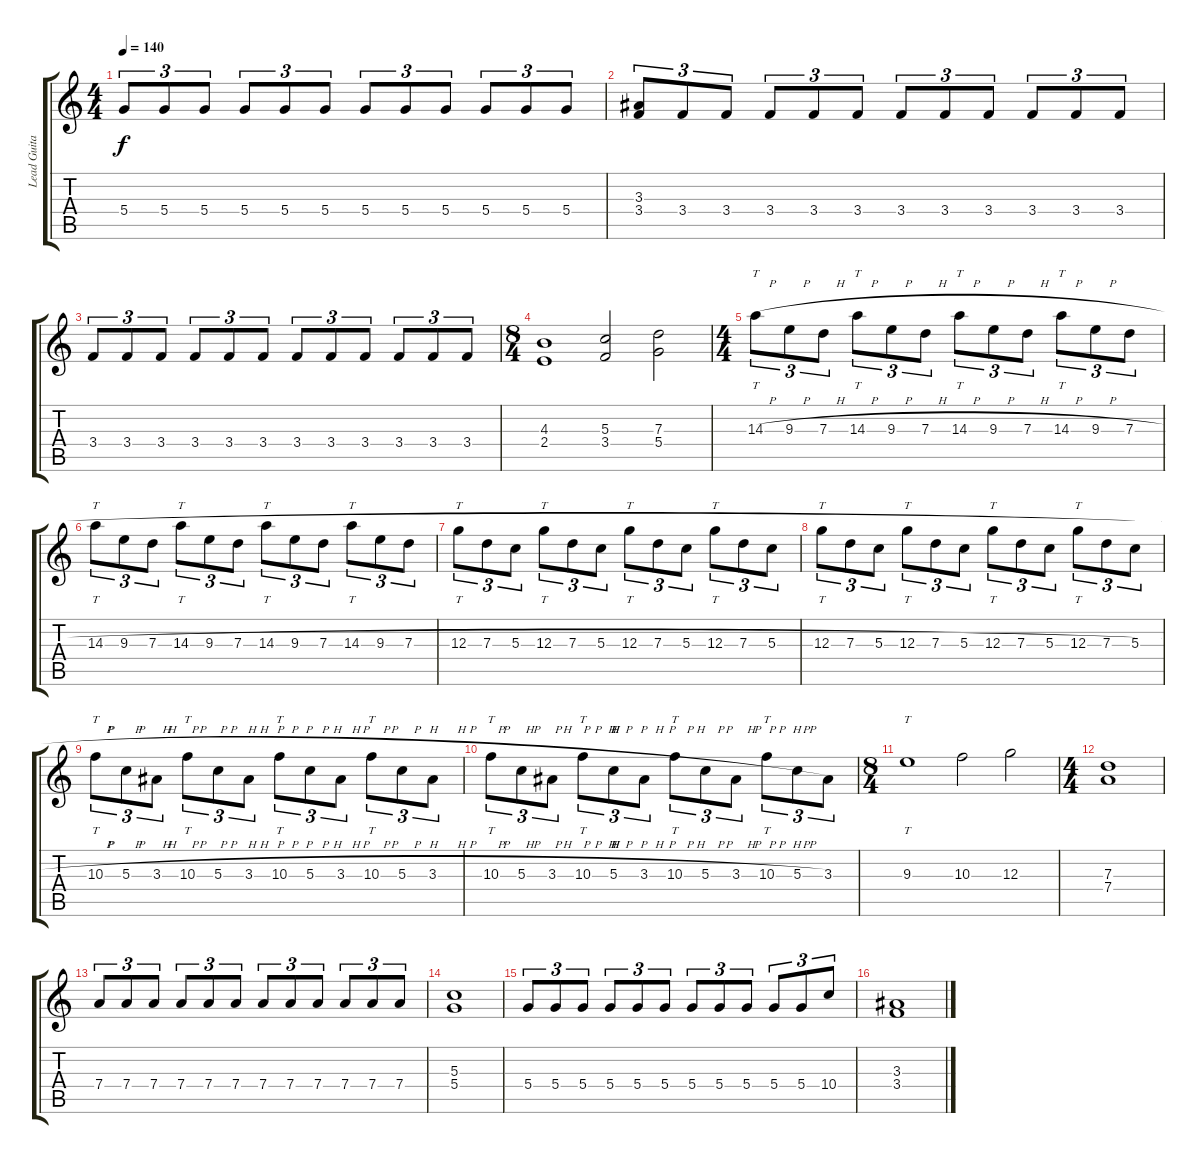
\track ("Lead Guitar" "Lead Guita") {instrument overdrivenguitar}
\staff {score tabs}
\tuning (E4 B3 G3 D3 A2 E2) {hide}
\ts (4 4)
\tempo 140
\clef g2
\ks c
5.4.8{tu (3 2) dy f} 5.4.8{tu (3 2)} 5.4.8{tu (3 2)} 5.4.8{tu (3 2)} 5.4.8{tu (3 2)} 5.4.8{tu (3 2)} 5.4.8{tu (3 2)} 5.4.8{tu (3 2)} 5.4.8{tu (3 2)} 5.4.8{tu (3 2)} 5.4.8{tu (3 2)} 5.4.8{tu (3 2)} |
(3.3 3.4).8{tu (3 2) instrument overdrivenguitar} 3.4.8{tu (3 2) instrument electricguitarmuted} 3.4.8{tu (3 2)} 3.4.8{tu (3 2)} 3.4.8{tu (3 2)} 3.4.8{tu (3 2)} 3.4.8{tu (3 2)} 3.4.8{tu (3 2)} 3.4.8{tu (3 2)} 3.4.8{tu (3 2)} 3.4.8{tu (3 2)} 3.4.8{tu (3 2)} |
3.4.8{tu (3 2)} 3.4.8{tu (3 2)} 3.4.8{tu (3 2)} 3.4.8{tu (3 2)} 3.4.8{tu (3 2)} 3.4.8{tu (3 2)} 3.4.8{tu (3 2)} 3.4.8{tu (3 2)} 3.4.8{tu (3 2)} 3.4.8{tu (3 2)} 3.4.8{tu (3 2)} 3.4.8{tu (3 2)} |
\ts (8 4)
(4.3 2.4).1{instrument overdrivenguitar} (5.3 3.4).2 (7.3 5.4).2 |
\ts (4 4)
14.3{h}.8{tt tu (3 2) volume 13} 9.3{h}.8{tu (3 2)} 7.3{h}.8{tu (3 2)} 14.3{h}.8{tt tu (3 2)} 9.3{h}.8{tu (3 2)} 7.3{h}.8{tu (3 2)} 14.3{h}.8{tt tu (3 2)} 9.3{h}.8{tu (3 2)} 7.3{h}.8{tu (3 2)} 14.3{h}.8{tt tu (3 2)} 9.3{h}.8{tu (3 2)} 7.3{h}.8{tu (3 2)} |
14.3{h}.8{tt tu (3 2)} 9.3{h}.8{tu (3 2)} 7.3{h}.8{tu (3 2)} 14.3{h}.8{tt tu (3 2)} 9.3{h}.8{tu (3 2)} 7.3{h}.8{tu (3 2)} 14.3{h}.8{tt tu (3 2)} 9.3{h}.8{tu (3 2)} 7.3{h}.8{tu (3 2)} 14.3{h}.8{tt tu (3 2)} 9.3{h}.8{tu (3 2)} 7.3{h}.8{tu (3 2)} |
12.3{h}.8{tt tu (3 2)} 7.3{h}.8{tu (3 2)} 5.3{h}.8{tu (3 2)} 12.3{h}.8{tt tu (3 2)} 7.3{h}.8{tu (3 2)} 5.3{h}.8{tu (3 2)} 12.3{h}.8{tt tu (3 2)} 7.3{h}.8{tu (3 2)} 5.3{h}.8{tu (3 2)} 12.3{h}.8{tt tu (3 2)} 7.3{h}.8{tu (3 2)} 5.3{h}.8{tu (3 2)} |
12.3{h}.8{tt tu (3 2)} 7.3{h}.8{tu (3 2)} 5.3{h}.8{tu (3 2)} 12.3{h}.8{tt tu (3 2)} 7.3{h}.8{tu (3 2)} 5.3{h}.8{tu (3 2)} 12.3{h}.8{tt tu (3 2)} 7.3{h}.8{tu (3 2)} 5.3{h}.8{tu (3 2)} 12.3{h}.8{tt tu (3 2)} 7.3{h}.8{tu (3 2)} 5.3{h}.8{tu (3 2)} |
10.3{h}.8{tt tu (3 2)} 5.3{h}.8{tu (3 2)} 3.3{h}.8{tu (3 2)} 10.3{h}.8{tt tu (3 2)} 5.3{h}.8{tu (3 2)} 3.3{h}.8{tu (3 2)} 10.3{h}.8{tt tu (3 2)} 5.3{h}.8{tu (3 2)} 3.3{h}.8{tu (3 2)} 10.3{h}.8{tt tu (3 2)} 5.3{h}.8{tu (3 2)} 3.3{h}.8{tu (3 2)} |
10.3{h}.8{tt tu (3 2)} 5.3{h}.8{tu (3 2)} 3.3{h}.8{tu (3 2)} 10.3{h}.8{tt tu (3 2)} 5.3{h}.8{tu (3 2)} 3.3{h}.8{tu (3 2)} 10.3{h}.8{tt tu (3 2)} 5.3{h}.8{tu (3 2)} 3.3{h}.8{tu (3 2)} 10.3{h}.8{tt tu (3 2)} 5.3{h}.8{tu (3 2)} 3.3.8{tu (3 2)} |
\ts (8 4)
9.3.1{tt} 10.3.2 12.3.2 |
\ts (4 4)
(7.3 7.4).1 |
7.4.8{tu (3 2) instrument electricguitarmuted} 7.4.8{tu (3 2)} 7.4.8{tu (3 2)} 7.4.8{tu (3 2)} 7.4.8{tu (3 2)} 7.4.8{tu (3 2)} 7.4.8{tu (3 2)} 7.4.8{tu (3 2)} 7.4.8{tu (3 2)} 7.4.8{tu (3 2)} 7.4.8{tu (3 2)} 7.4.8{tu (3 2)} |
(5.3 5.4).1{instrument overdrivenguitar} |
5.4.8{tu (3 2) instrument electricguitarmuted} 5.4.8{tu (3 2)} 5.4.8{tu (3 2)} 5.4.8{tu (3 2)} 5.4.8{tu (3 2)} 5.4.8{tu (3 2)} 5.4.8{tu (3 2)} 5.4.8{tu (3 2)} 5.4.8{tu (3 2)} 5.4.8{tu (3 2)} 5.4.8{tu (3 2)} 10.4.8{tu (3 2)} |
(3.3 3.4).1{instrument overdrivenguitar}
